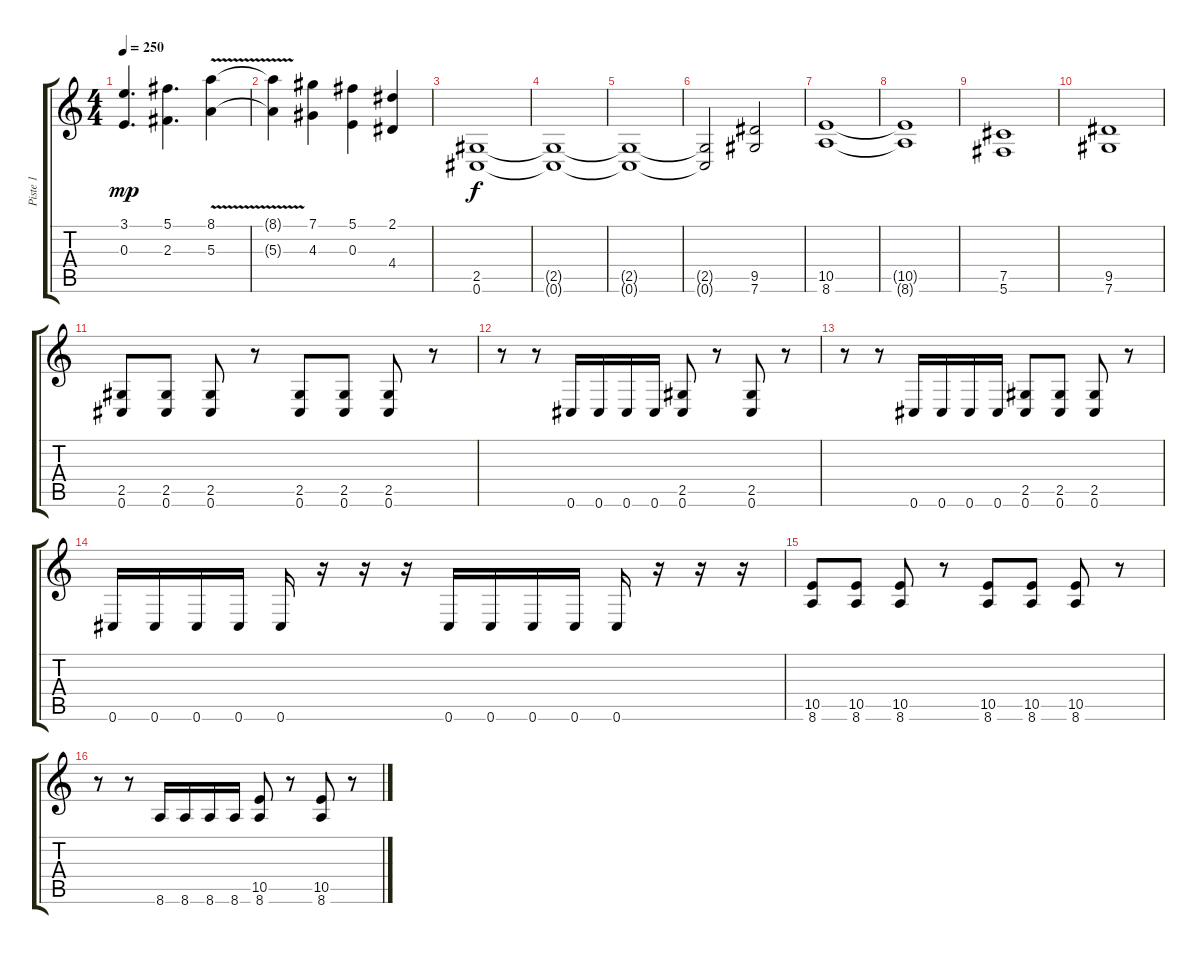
\track ("Piste 1" "Piste 1") {instrument distortionguitar}
\staff {score tabs}
\tuning (Db4 Ab3 E3 B2 Gb2 Db2) {hide}
\ts (4 4)
\tempo 250
\clef g2
\ks c
(3.1 0.3).4{d dy mp} (5.1 2.3).4{d} (8.1{v} 5.3{v}).4 |
(8.1{t} 5.3{t}).4 (7.1 4.3).4 (5.1 0.3).4 (2.1 4.4).4 |
(2.5 0.6).1{dy f instrument distortionguitar} |
(2.5{t} 0.6{t}).1 |
(2.5{t} 0.6{t}).1 |
(2.5{t} 0.6{t}).2 (9.5 7.6).2 |
(10.5 8.6).1 |
(10.5{t} 8.6{t}).1 |
(7.5 5.6).1 |
(9.5 7.6).1 |
(2.5 0.6).8 (2.5 0.6).8 (2.5 0.6).8 r.8 (2.5 0.6).8 (2.5 0.6).8 (2.5 0.6).8 r.8 |
r.8 r.8 0.6.16 0.6.16 0.6.16 0.6.16 (2.5 0.6).8 r.8 (2.5 0.6).8 r.8 |
r.8 r.8 0.6.16 0.6.16 0.6.16 0.6.16 (2.5 0.6).8 (2.5 0.6).8 (2.5 0.6).8 r.8 |
0.6.16 0.6.16 0.6.16 0.6.16 0.6.16 r.16 r.16 r.16 0.6.16 0.6.16 0.6.16 0.6.16 0.6.16 r.16 r.16 r.16 |
(10.5 8.6).8 (10.5 8.6).8 (10.5 8.6).8 r.8 (10.5 8.6).8 (10.5 8.6).8 (10.5 8.6).8 r.8 |
r.8 r.8 8.6.16 8.6.16 8.6.16 8.6.16 (10.5 8.6).8 r.8 (10.5 8.6).8 r.8
